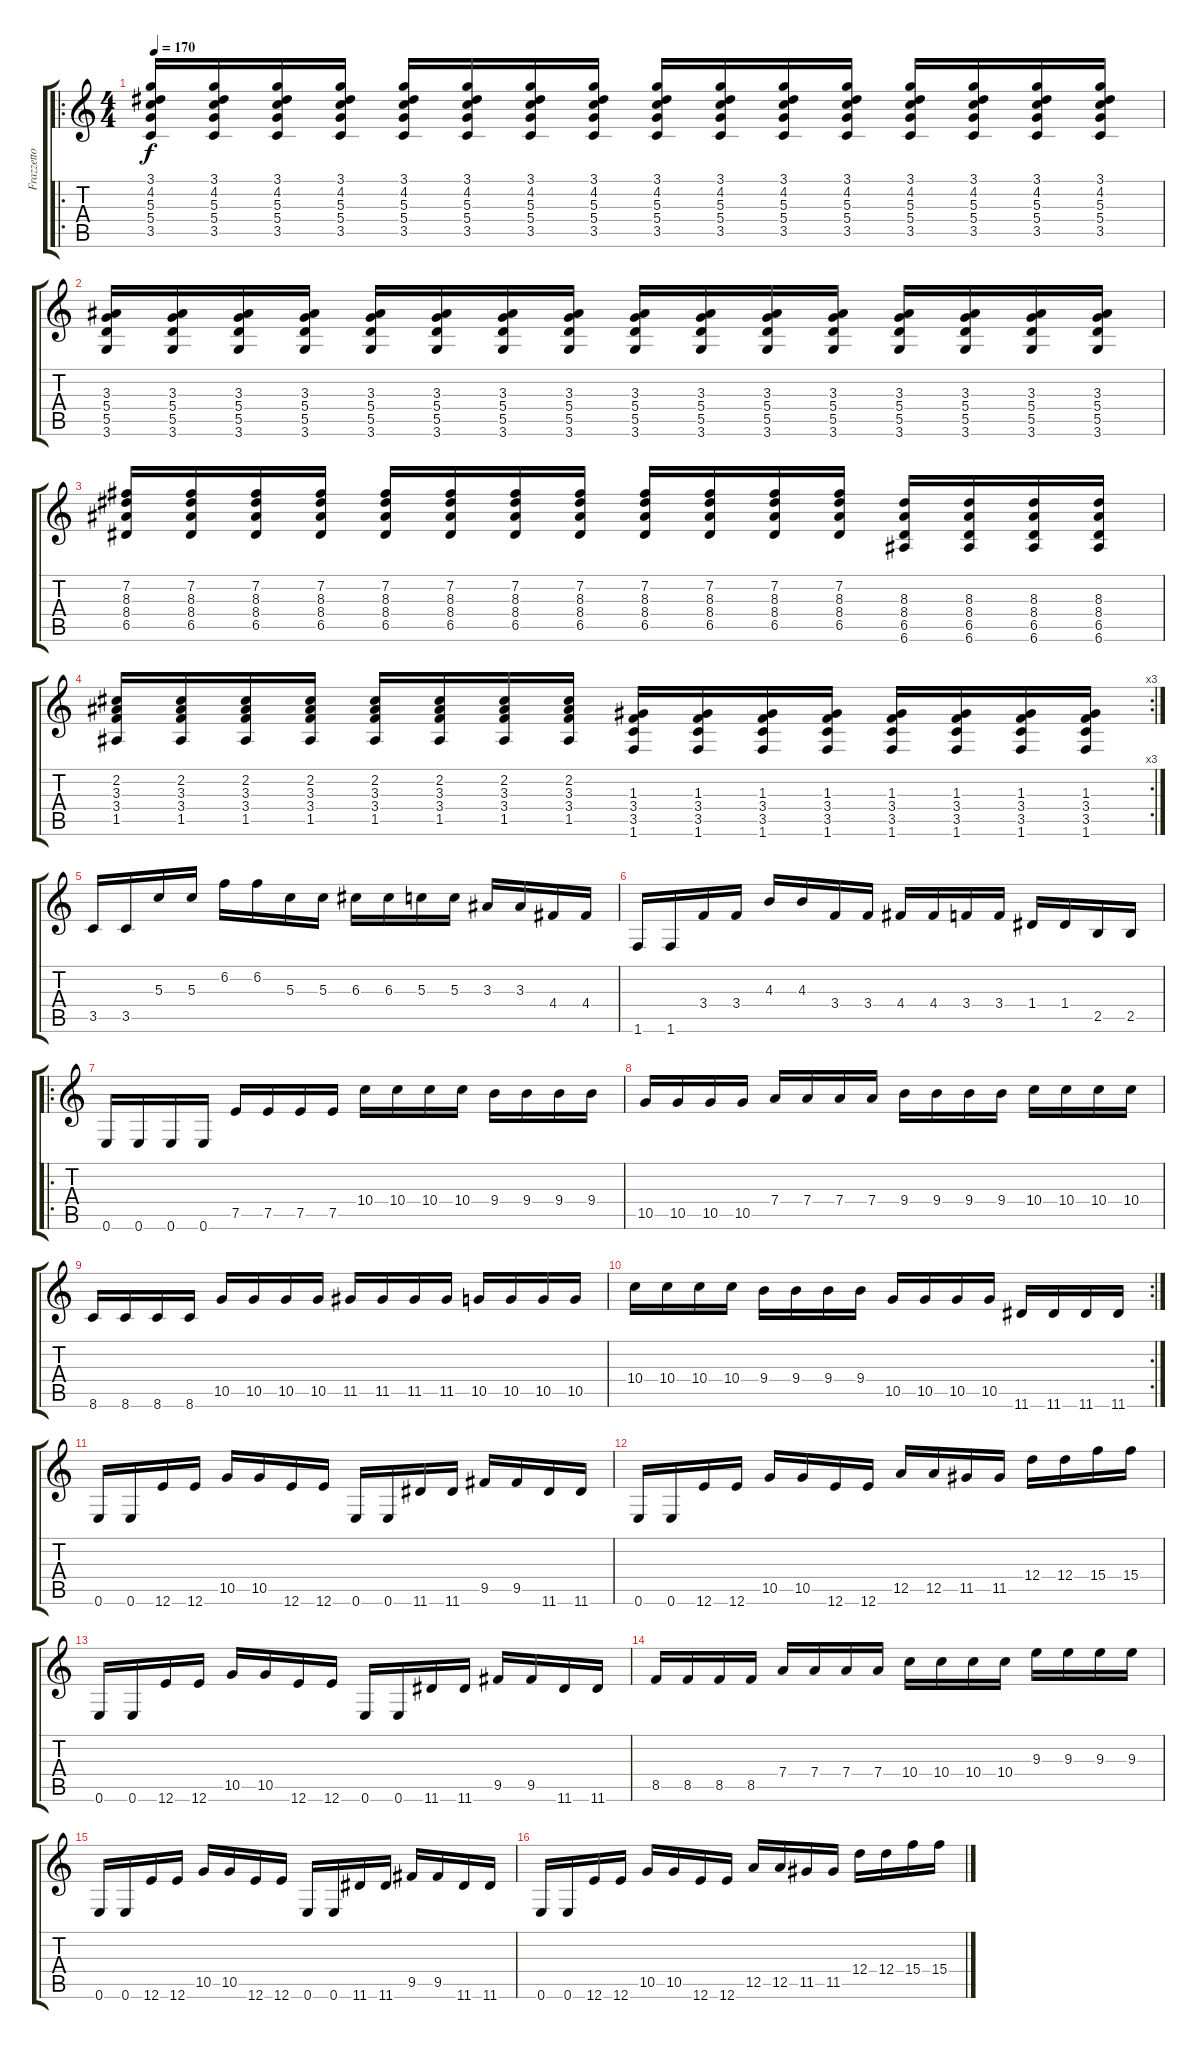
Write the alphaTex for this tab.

\track ("Frazzetto" "Frazzetto") {instrument distortionguitar}
\staff {score tabs}
\tuning (E4 B3 G3 D3 A2 E2) {hide}
\ro
\ts (4 4)
\tempo 170
\clef g2
\ks c
(3.1 4.2 5.3 5.4 3.5).16{dy f} (3.1 4.2 5.3 5.4 3.5).16 (3.1 4.2 5.3 5.4 3.5).16 (3.1 4.2 5.3 5.4 3.5).16 (3.1 4.2 5.3 5.4 3.5).16 (3.1 4.2 5.3 5.4 3.5).16 (3.1 4.2 5.3 5.4 3.5).16 (3.1 4.2 5.3 5.4 3.5).16 (3.1 4.2 5.3 5.4 3.5).16 (3.1 4.2 5.3 5.4 3.5).16 (3.1 4.2 5.3 5.4 3.5).16 (3.1 4.2 5.3 5.4 3.5).16 (3.1 4.2 5.3 5.4 3.5).16 (3.1 4.2 5.3 5.4 3.5).16 (3.1 4.2 5.3 5.4 3.5).16 (3.1 4.2 5.3 5.4 3.5).16 |
(3.3 5.4 5.5 3.6).16 (3.3 5.4 5.5 3.6).16 (3.3 5.4 5.5 3.6).16 (3.3 5.4 5.5 3.6).16 (3.3 5.4 5.5 3.6).16 (3.3 5.4 5.5 3.6).16 (3.3 5.4 5.5 3.6).16 (3.3 5.4 5.5 3.6).16 (3.3 5.4 5.5 3.6).16 (3.3 5.4 5.5 3.6).16 (3.3 5.4 5.5 3.6).16 (3.3 5.4 5.5 3.6).16 (3.3 5.4 5.5 3.6).16 (3.3 5.4 5.5 3.6).16 (3.3 5.4 5.5 3.6).16 (3.3 5.4 5.5 3.6).16 |
(7.2 8.3 8.4 6.5).16 (7.2 8.3 8.4 6.5).16 (7.2 8.3 8.4 6.5).16 (7.2 8.3 8.4 6.5).16 (7.2 8.3 8.4 6.5).16 (7.2 8.3 8.4 6.5).16 (7.2 8.3 8.4 6.5).16 (7.2 8.3 8.4 6.5).16 (7.2 8.3 8.4 6.5).16 (7.2 8.3 8.4 6.5).16 (7.2 8.3 8.4 6.5).16 (7.2 8.3 8.4 6.5).16 (8.3 8.4 6.5 6.6).16 (8.3 8.4 6.5 6.6).16 (8.3 8.4 6.5 6.6).16 (8.3 8.4 6.5 6.6).16 |
\rc 3
(2.2 3.3 3.4 1.5).16 (2.2 3.3 3.4 1.5).16 (2.2 3.3 3.4 1.5).16 (2.2 3.3 3.4 1.5).16 (2.2 3.3 3.4 1.5).16 (2.2 3.3 3.4 1.5).16 (2.2 3.3 3.4 1.5).16 (2.2 3.3 3.4 1.5).16 (1.3 3.4 3.5 1.6).16 (1.3 3.4 3.5 1.6).16 (1.3 3.4 3.5 1.6).16 (1.3 3.4 3.5 1.6).16 (1.3 3.4 3.5 1.6).16 (1.3 3.4 3.5 1.6).16 (1.3 3.4 3.5 1.6).16 (1.3 3.4 3.5 1.6).16 |
3.5.16 3.5.16 5.3.16 5.3.16 6.2.16 6.2.16 5.3.16 5.3.16 6.3.16 6.3.16 5.3.16 5.3.16 3.3.16 3.3.16 4.4.16 4.4.16 |
1.6.16 1.6.16 3.4.16 3.4.16 4.3.16 4.3.16 3.4.16 3.4.16 4.4.16 4.4.16 3.4.16 3.4.16 1.4.16 1.4.16 2.5.16 2.5.16 |
\ro
0.6.16 0.6.16 0.6.16 0.6.16 7.5.16 7.5.16 7.5.16 7.5.16 10.4.16 10.4.16 10.4.16 10.4.16 9.4.16 9.4.16 9.4.16 9.4.16 |
10.5.16 10.5.16 10.5.16 10.5.16 7.4.16 7.4.16 7.4.16 7.4.16 9.4.16 9.4.16 9.4.16 9.4.16 10.4.16 10.4.16 10.4.16 10.4.16 |
8.6.16 8.6.16 8.6.16 8.6.16 10.5.16 10.5.16 10.5.16 10.5.16 11.5.16 11.5.16 11.5.16 11.5.16 10.5.16 10.5.16 10.5.16 10.5.16 |
\rc 2
10.4.16 10.4.16 10.4.16 10.4.16 9.4.16 9.4.16 9.4.16 9.4.16 10.5.16 10.5.16 10.5.16 10.5.16 11.6.16 11.6.16 11.6.16 11.6.16 |
0.6.16 0.6.16 12.6.16 12.6.16 10.5.16 10.5.16 12.6.16 12.6.16 0.6.16 0.6.16 11.6.16 11.6.16 9.5.16 9.5.16 11.6.16 11.6.16 |
0.6.16 0.6.16 12.6.16 12.6.16 10.5.16 10.5.16 12.6.16 12.6.16 12.5.16 12.5.16 11.5.16 11.5.16 12.4.16 12.4.16 15.4.16 15.4.16 |
0.6.16 0.6.16 12.6.16 12.6.16 10.5.16 10.5.16 12.6.16 12.6.16 0.6.16 0.6.16 11.6.16 11.6.16 9.5.16 9.5.16 11.6.16 11.6.16 |
8.5.16 8.5.16 8.5.16 8.5.16 7.4.16 7.4.16 7.4.16 7.4.16 10.4.16 10.4.16 10.4.16 10.4.16 9.3.16 9.3.16 9.3.16 9.3.16 |
0.6.16 0.6.16 12.6.16 12.6.16 10.5.16 10.5.16 12.6.16 12.6.16 0.6.16 0.6.16 11.6.16 11.6.16 9.5.16 9.5.16 11.6.16 11.6.16 |
0.6.16 0.6.16 12.6.16 12.6.16 10.5.16 10.5.16 12.6.16 12.6.16 12.5.16 12.5.16 11.5.16 11.5.16 12.4.16 12.4.16 15.4.16 15.4.16
